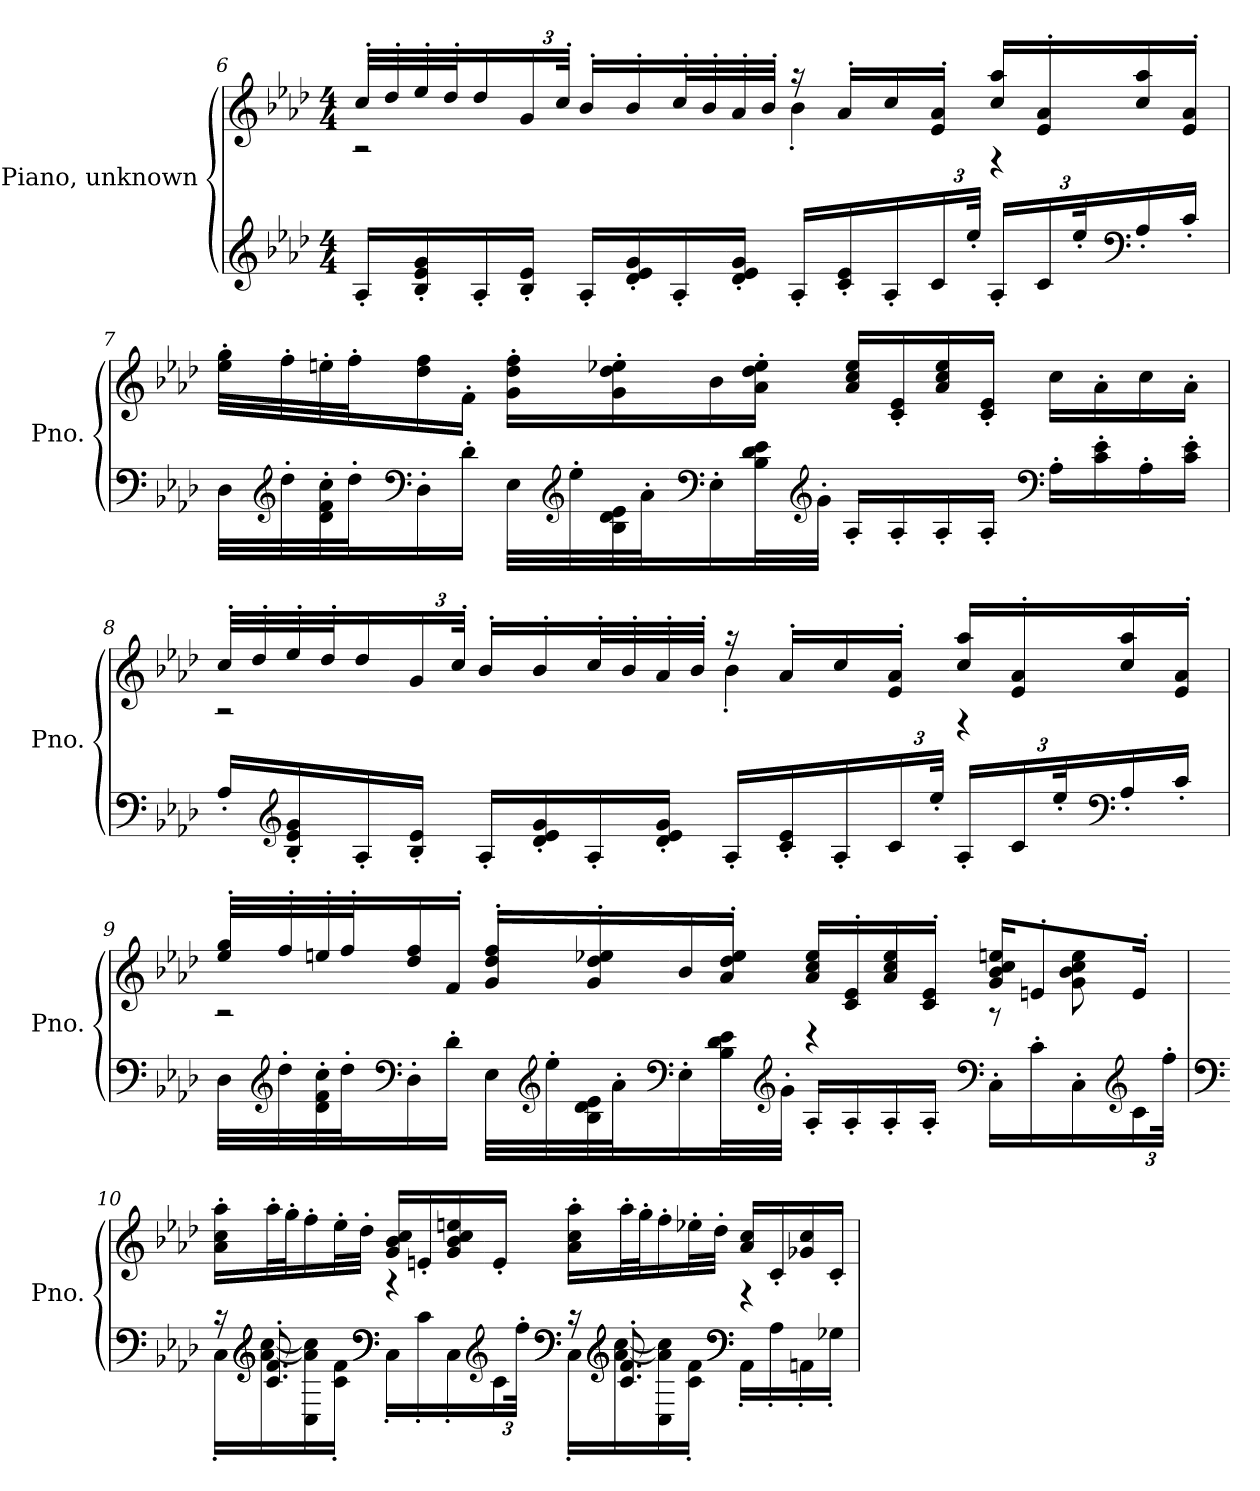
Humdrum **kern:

**kern	**kern
*part1	*part1
*staff2	*staff1
*I"Piano, unknown	*
*I'Pno.	*
!!LO:LB:g=z
*clefG2	*clefG2
*k[b-e-a-d-]	*k[b-e-a-d-]
*M4/4	*M4/4
=6	=6
*	*^
16A-'/LL	32cc'/LLL	2r
.	32dd-'/	.
16B-/' 16e-/' 16g/'	32ee-'/	.
.	32dd-'/J	.
16A-'/	16dd-/	.
*	*Xbrackettup	*
16B-/' 16e-/'JJ	24g/	.
.	48cc'/JJk	.
16A-'/LL	16b-'/LL	.
16d-/' 16e-/' 16g/'	16b-'/	.
16A-'/	32cc'/L	.
.	32b-'/	.
16d-/' 16e-/' 16g/'JJ	32a-'/	.
.	32b-'/JJJ	.
16A-'/LL	16r	4b-'\
16c/' 16e-/'	16a-'/LL	.
16A-'/	16cc/	.
*Xbrackettup	*	*
24c/	16e-/' 16a-/'JJ	.
48ee-'/JJk	.	.
16A-'/LL	16cc/ 16aa-/LL	4r
24c/	16e-/' 16a-/'	.
48ee-'/K	.	.
*clefF4	*	*
16A-'/	16cc/ 16aa-/	.
16c'/JJ	16e-/' 16a-/'JJ	.
*	*v	*v
!!LO:PB:g=z
=7	=7
32D-\LLL	32ee-\' 32gg\'LLL
*clefG2	*
32dd-'\	32ff'\
32d-\' 32f\' 32cc\'	32een'\
32dd-'\J	32ff'\J
*clefF4	*
16D-'\	16dd-\ 16ff\
16d-'\JJ	16f'\JJ
32E-\LLL	16g\' 16dd-\' 16ff\'LL
*clefG2	*
32ee-'\	.
32B-\ 32d-\ 32e-\	16g\' 16dd-\' 16ee-X\'
32a-'\J	.
*clefF4	*
16E-'\	16b-\
32B-\ 32d-\ 32e-\L	16a-\' 16dd-\' 16ee-\'JJ
*clefG2	*
32g'\JJJ	.
16A-'/LL	16a-/ 16cc/ 16ee-/LL
16A-'/	16c/' 16e-/'
16A-'/	16a-/ 16cc/ 16ee-/
16A-'/JJ	16c/' 16e-/'JJ
*clefF4	*
16A-'\LL	16cc\LL
16c\' 16e-\'	16a-'\
16A-'\	16cc\
16c\' 16e-\'JJ	16a-'\JJ
!!LO:LB:g=z
=8	=8
*	*^
16A-'/LL	32cc'/LLL	2r
.	32dd-'/	.
*clefG2	*	*
16B-/' 16e-/' 16g/'	32ee-'/	.
.	32dd-'/J	.
16A-'/	16dd-/	.
16B-/' 16e-/'JJ	24g/	.
.	48cc'/JJk	.
16A-'/LL	16b-'/LL	.
16d-/' 16e-/' 16g/'	16b-'/	.
16A-'/	32cc'/L	.
.	32b-'/	.
16d-/' 16e-/' 16g/'JJ	32a-'/	.
.	32b-'/JJJ	.
16A-'/LL	16r	4b-'\
16c/' 16e-/'	16a-'/LL	.
16A-'/	16cc/	.
24c/	16e-/' 16a-/'JJ	.
48ee-'/JJk	.	.
16A-'/LL	16cc/ 16aa-/LL	4r
24c/	16e-/' 16a-/'	.
48ee-'/K	.	.
*clefF4	*	*
16A-'/	16cc/ 16aa-/	.
16c'/JJ	16e-/' 16a-/'JJ	.
!!LO:LB:g=z	!!
=9	=9	=9
32D-\LLL	32ee-/' 32gg/'LLL	2r
*clefG2	*	*
32dd-'\	32ff'/	.
32d-\' 32f\' 32cc\'	32een'/	.
32dd-'\J	32ff'/J	.
*clefF4	*	*
16D-'\	16dd-/ 16ff/	.
16d-'\JJ	16f'/JJ	.
32E-\LLL	16g/' 16dd-/' 16ff/'LL	.
*clefG2	*	*
32ee-'\	.	.
32B-\ 32d-\ 32e-\	16g/' 16dd-/' 16ee-X/'	.
32a-'\J	.	.
*clefF4	*	*
16E-'\	16b-/	.
32B-\ 32d-\ 32e-\L	16a-/' 16dd-/' 16ee-/'JJ	.
*clefG2	*	*
32g'\JJJ	.	.
16A-'/LL	16a-/ 16cc/ 16ee-/LL	4r
16A-'/	16c/' 16e-/'	.
16A-'/	16a-/ 16cc/ 16ee-/	.
16A-'/JJ	16c/' 16e-/'JJ	.
*clefF4	*	*
16C'\LL	16g/ 16b-/ 16cc/ 16een/KL	8r
16c'\	8en'/	.
16C'\	.	8g\ 8b-\ 8cc\ 8ee\
*clefG2	*	*
24c\	16e'/Jk	.
48ff'\JJk	.	.
*	*v	*v
!!LO:LB:g=z
=10	=10
*clefF4	*
*^	*
16r	16C'\LL	16a-\' 16cc\' 16aa-\'LL
*clefG2	*	*
8.c/' 8.f/'	[16a-\ [16cc\	32aa-'\L
.	.	32gg'\J
.	16C\ 16a-\] 16cc\]	16ff'\
.	16c\' 16f\'JJ	32ee-'\L
.	.	32dd-'\JJJ
*clefF4	*	*
4r	16C'\LL	16g/ 16b-/ 16cc/LL
.	16c'\	16en'/
.	16C'\	16g/ 16b-/ 16cc/ 16een/
*clefG2	*	*
.	24c\	16e'/JJ
.	48ff'\JJk	.
*clefF4	*	*
16r	16C'\LL	16a-\' 16cc\' 16aa-\'LL
*clefG2	*	*
8.c/' 8.f/'	[16a-\ [16cc\	32aa-'\L
.	.	32gg'\J
.	16C\ 16a-\] 16cc\]	16ff'\
.	16c\' 16f\'JJ	32ee-X'\L
.	.	32dd-'\JJJ
*clefF4	*	*
4r	16AA-'\LL	16a-/ 16cc/LL
.	16A-'\	16c'/
.	16AAn'\	16g-X/ 16cc/
.	16G-X'\JJ	16c'/JJ
*v	*v	*
=	=
*-	*-
